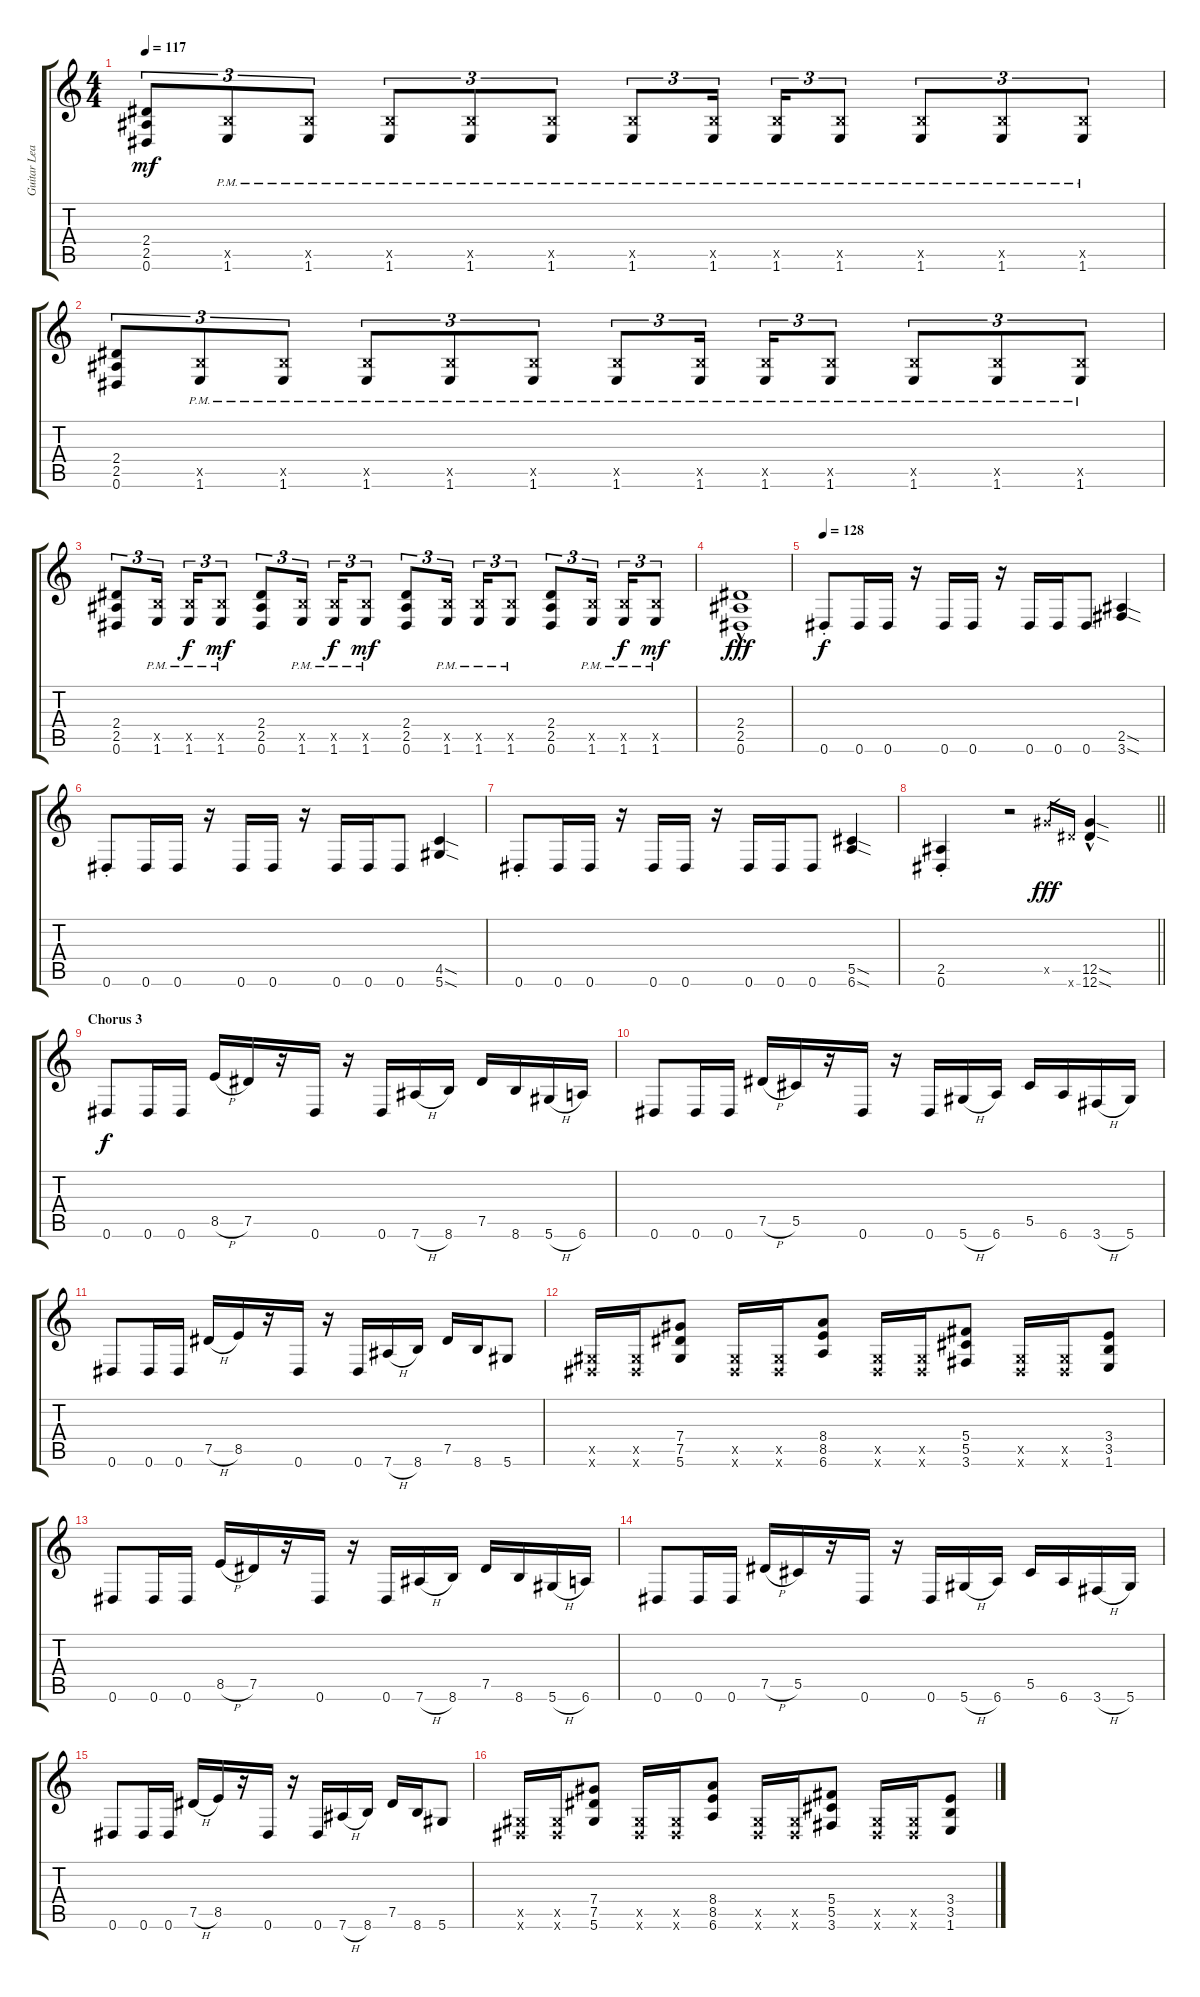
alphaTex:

\track ("Guitar Lead" "Guitar Lea") {instrument distortionguitar}
\staff {score tabs}
\tuning (Eb4 Bb3 Gb3 Db3 Ab2 Eb2) {hide}
\ts (4 4)
\tempo 117
\clef g2
\ks c
(2.4 2.5 0.6).8{tu (3 2) dy mf} (3.5{x} 1.6{pm}).8{tu (3 2)} (3.5{x} 1.6{pm}).8{tu (3 2)} (3.5{x} 1.6{pm}).8{tu (3 2)} (3.5{x} 1.6{pm}).8{tu (3 2)} (3.5{x} 1.6{pm}).8{tu (3 2)} (3.5{x} 1.6{pm}).8{tu (3 2)} (3.5{x} 1.6{pm}).16{tu (3 2) beam splitsecondary} (3.5{x} 1.6{pm}).16{tu (3 2)} (3.5{x} 1.6{pm}).8{tu (3 2)} (3.5{x} 1.6{pm}).8{tu (3 2)} (3.5{x} 1.6{pm}).8{tu (3 2)} (3.5{x} 1.6{pm}).8{tu (3 2)} |
(2.4 2.5 0.6).8{tu (3 2)} (3.5{x} 1.6{pm}).8{tu (3 2)} (3.5{x} 1.6{pm}).8{tu (3 2)} (3.5{x} 1.6{pm}).8{tu (3 2)} (3.5{x} 1.6{pm}).8{tu (3 2)} (3.5{x} 1.6{pm}).8{tu (3 2)} (3.5{x} 1.6{pm}).8{tu (3 2)} (3.5{x} 1.6{pm}).16{tu (3 2) beam splitsecondary} (3.5{x} 1.6{pm}).16{tu (3 2)} (3.5{x} 1.6{pm}).8{tu (3 2)} (3.5{x} 1.6{pm}).8{tu (3 2)} (3.5{x} 1.6{pm}).8{tu (3 2)} (3.5{x} 1.6{pm}).8{tu (3 2)} |
(2.4 2.5 0.6).8{tu (3 2)} (3.5{x} 1.6{pm}).16{tu (3 2) beam splitsecondary} (3.5{x} 1.6{pm}).16{tu (3 2) dy f} (3.5{x} 1.6{pm}).8{tu (3 2) dy mf} (2.4 2.5 0.6).8{tu (3 2)} (3.5{x} 1.6{pm}).16{tu (3 2) beam splitsecondary} (3.5{x} 1.6{pm}).16{tu (3 2) dy f} (3.5{x} 1.6{pm}).8{tu (3 2) dy mf} (2.4 2.5 0.6).8{tu (3 2)} (3.5{x} 1.6{pm}).16{tu (3 2) beam splitsecondary} (3.5{x} 1.6{pm}).16{tu (3 2)} (3.5{x} 1.6{pm}).8{tu (3 2)} (2.4 2.5 0.6).8{tu (3 2)} (3.5{x} 1.6{pm}).16{tu (3 2) beam splitsecondary} (3.5{x} 1.6{pm}).16{tu (3 2) dy f} (3.5{x} 1.6{pm}).8{tu (3 2) dy mf} |
(2.4{hac} 2.5{hac} 0.6{hac}).1{dy fff} |
\tempo 128
0.6{st}.8{dy f} 0.6.16 0.6.16 r.16 0.6.16 0.6.16 r.16 0.6.16 0.6.16 0.6.8 (2.5{sod} 3.6{sod}).4 |
0.6{st}.8 0.6.16 0.6.16 r.16 0.6.16 0.6.16 r.16 0.6.16 0.6.16 0.6.8 (4.5{sod} 5.6{sod}).4 |
0.6{st}.8 0.6.16 0.6.16 r.16 0.6.16 0.6.16 r.16 0.6.16 0.6.16 0.6.8 (5.5{sod} 6.6{sod}).4 |
\barLineRight lightlight
(2.5{st} 0.6{st}).4 r.2 12.5{x}.16{gr dy fff} 12.6{x}.16{gr} (12.5{sod hac} 12.6{sod hac}).4 |
\section ("" "Chorus 3")
0.6.8{dy f} 0.6.16 0.6.16 8.5{h}.16 7.5.16 r.16 0.6.16 r.16 0.6.16 7.6{h}.16 8.6.16 7.5.16 8.6.16 5.6{h}.16 6.6.16 |
0.6.8 0.6.16 0.6.16 7.5{h}.16 5.5.16 r.16 0.6.16 r.16 0.6.16 5.6{h}.16 6.6.16 5.5.16 6.6.16 3.6{h}.16 5.6.16 |
0.6.8 0.6.16 0.6.16 7.5{h}.16 8.5.16 r.16 0.6.16 r.16 0.6.16 7.6{h}.16 8.6.16 7.5.16 8.6.16 5.6.8 |
(0.5{x} 0.6{x}).16 (0.5{x} 0.6{x}).16 (7.4 7.5 5.6).8 (0.5{x} 0.6{x}).16 (0.5{x} 0.6{x}).16 (8.4 8.5 6.6).8 (0.5{x} 0.6{x}).16 (0.5{x} 0.6{x}).16 (5.4 5.5 3.6).8 (0.5{x} 0.6{x}).16 (0.5{x} 0.6{x}).16 (3.4 3.5 1.6).8 |
0.6.8 0.6.16 0.6.16 8.5{h}.16 7.5.16 r.16 0.6.16 r.16 0.6.16 7.6{h}.16 8.6.16 7.5.16 8.6.16 5.6{h}.16 6.6.16 |
0.6.8 0.6.16 0.6.16 7.5{h}.16 5.5.16 r.16 0.6.16 r.16 0.6.16 5.6{h}.16 6.6.16 5.5.16 6.6.16 3.6{h}.16 5.6.16 |
0.6.8 0.6.16 0.6.16 7.5{h}.16 8.5.16 r.16 0.6.16 r.16 0.6.16 7.6{h}.16 8.6.16 7.5.16 8.6.16 5.6.8 |
(0.5{x} 0.6{x}).16 (0.5{x} 0.6{x}).16 (7.4 7.5 5.6).8 (0.5{x} 0.6{x}).16 (0.5{x} 0.6{x}).16 (8.4 8.5 6.6).8 (0.5{x} 0.6{x}).16 (0.5{x} 0.6{x}).16 (5.4 5.5 3.6).8 (0.5{x} 0.6{x}).16 (0.5{x} 0.6{x}).16 (3.4 3.5 1.6).8
